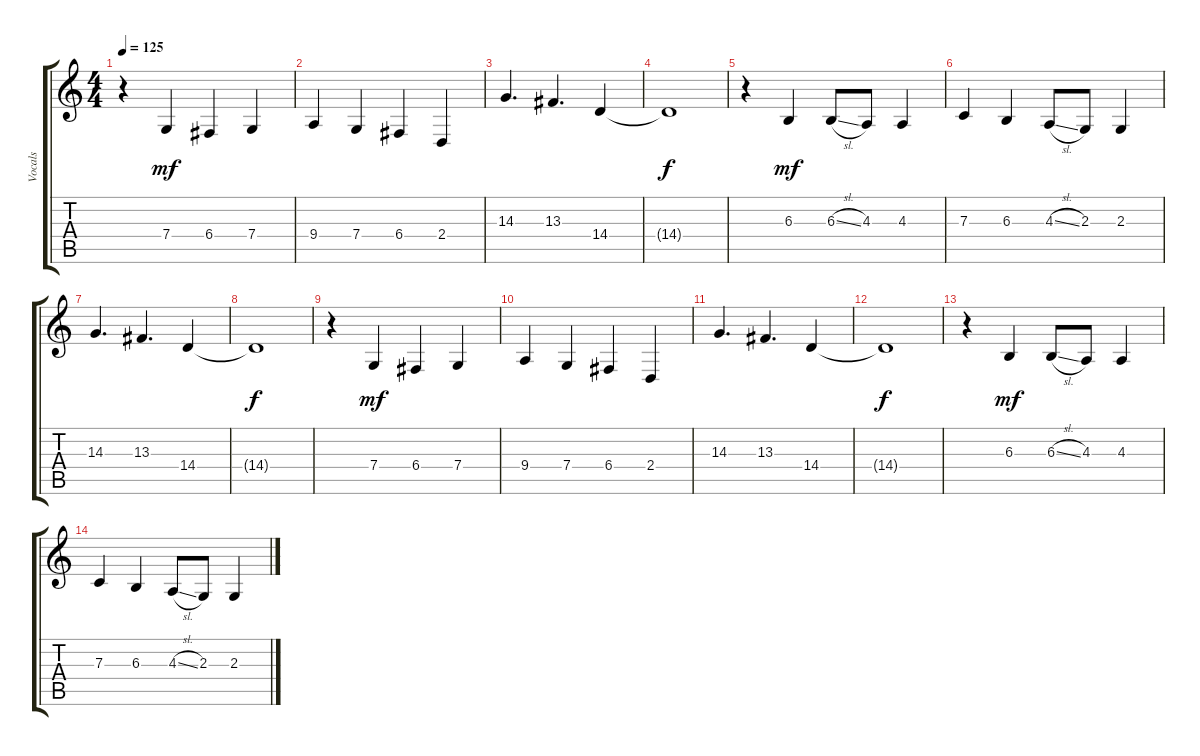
\track ("Vocals" "Vocals") {instrument lead2sawtooth}
\staff {score tabs}
\tuning (D4 A3 F3 C3 G2 D2) {hide}
\ts (4 4)
\tempo 125
\clef g2
\ks c
r.4{dy f} 7.4.4{dy mf} 6.4.4 7.4.4 |
9.4.4 7.4.4 6.4.4 2.4.4 |
14.3.4{d instrument lead2sawtooth} 13.3.4{d} 14.4.4 |
14.4{t}.1{dy f} |
r.4 6.3.4{dy mf} 6.3{sl}.8 4.3.8 4.3.4 |
7.3.4 6.3.4 4.3{sl}.8 2.3.8 2.3.4 |
14.3.4{d instrument lead2sawtooth} 13.3.4{d} 14.4.4 |
14.4{t}.1{dy f} |
r.4 7.4.4{dy mf} 6.4.4 7.4.4 |
9.4.4 7.4.4 6.4.4 2.4.4 |
14.3.4{d instrument lead2sawtooth} 13.3.4{d} 14.4.4 |
14.4{t}.1{dy f} |
r.4 6.3.4{dy mf} 6.3{sl}.8 4.3.8 4.3.4 |
7.3.4 6.3.4 4.3{sl}.8 2.3.8 2.3.4
